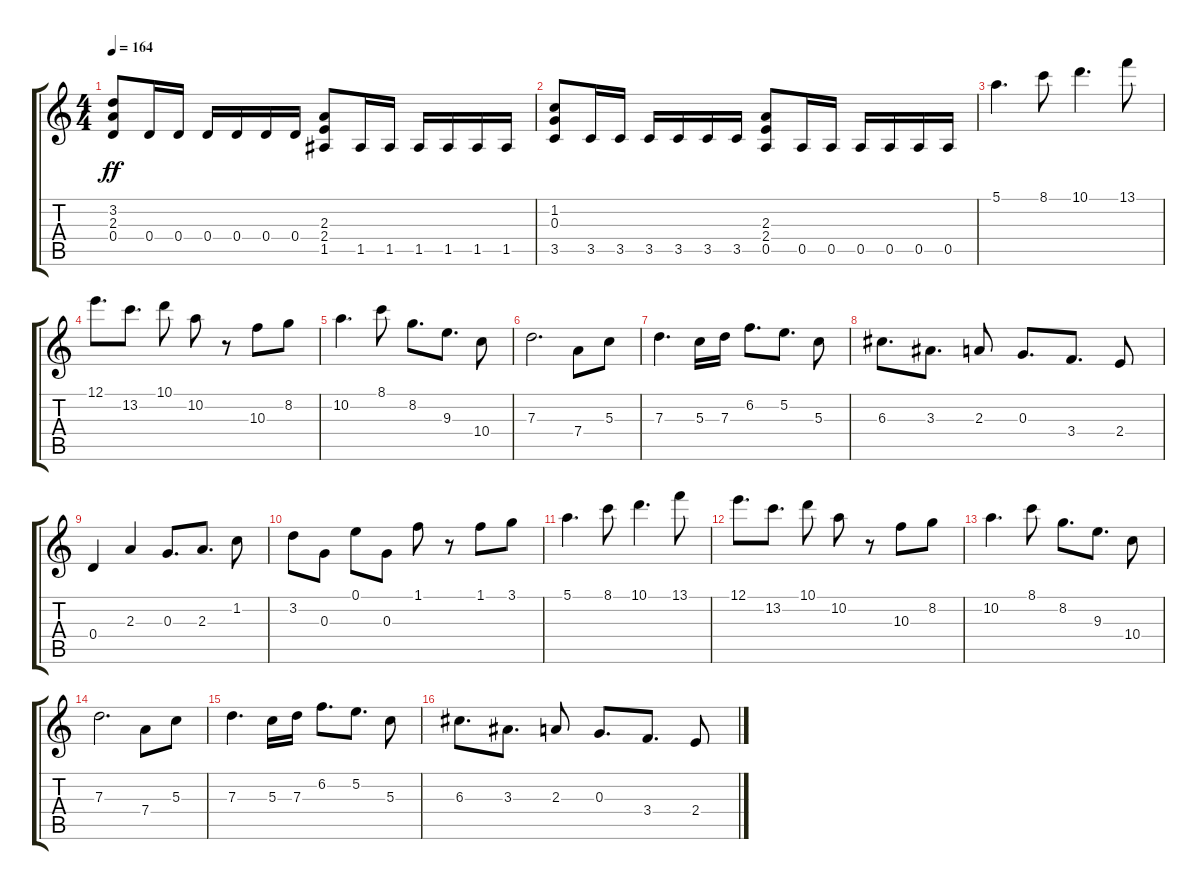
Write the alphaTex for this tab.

\track "" {instrument overdrivenguitar}
\staff {score tabs}
\tuning (E4 B3 G3 D3 A2 E2) {hide}
\ts (4 4)
\tempo 164
\clef g2
\ks c
(3.2 2.3 0.4).8{dy ff} 0.4.16 0.4.16 0.4.16 0.4.16 0.4.16 0.4.16 (2.3 2.4 1.5).8 1.5.16 1.5.16 1.5.16 1.5.16 1.5.16 1.5.16 |
(1.2 0.3 3.5).8 3.5.16 3.5.16 3.5.16 3.5.16 3.5.16 3.5.16 (2.3 2.4 0.5).8 0.5.16 0.5.16 0.5.16 0.5.16 0.5.16 0.5.16 |
5.1.4{d} 8.1.8 10.1.4{d} 13.1.8 |
12.1.8{d} 13.2.8{d} 10.1.8 10.2.8 r.8 10.3.8 8.2.8 |
10.2.4{d} 8.1.8 8.2.8{d} 9.3.8{d} 10.4.8 |
7.3.2{d} 7.4.8 5.3.8 |
7.3.4{d} 5.3.16 7.3.16 6.2.8{d} 5.2.8{d} 5.3.8 |
6.3.8{d} 3.3.8{d} 2.3.8 0.3.8{d} 3.4.8{d} 2.4.8 |
0.4.4 2.3.4 0.3.8{d} 2.3.8{d} 1.2.8 |
3.2.8 0.3.8 0.1.8 0.3.8 1.1.8 r.8 1.1.8 3.1.8 |
5.1.4{d} 8.1.8 10.1.4{d} 13.1.8 |
12.1.8{d} 13.2.8{d} 10.1.8 10.2.8 r.8 10.3.8 8.2.8 |
10.2.4{d} 8.1.8 8.2.8{d} 9.3.8{d} 10.4.8 |
7.3.2{d} 7.4.8 5.3.8 |
7.3.4{d} 5.3.16 7.3.16 6.2.8{d} 5.2.8{d} 5.3.8 |
6.3.8{d} 3.3.8{d} 2.3.8 0.3.8{d} 3.4.8{d} 2.4.8
